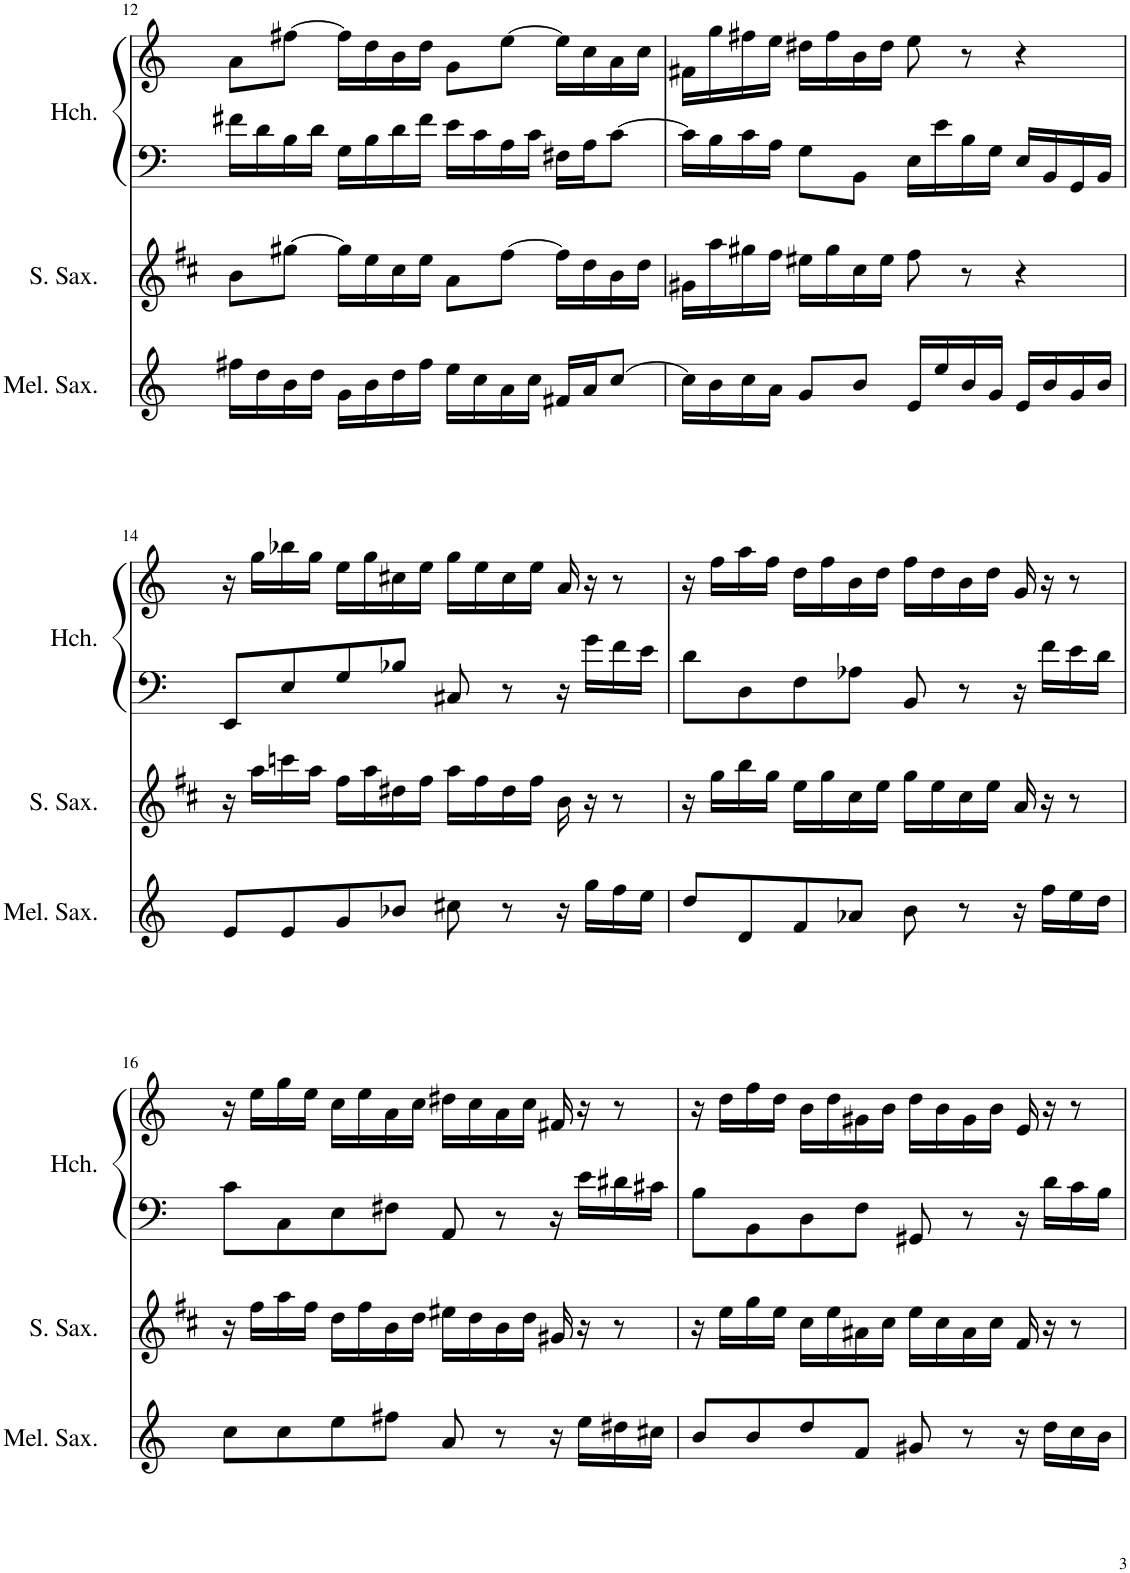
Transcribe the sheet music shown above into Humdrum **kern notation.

**kern	**kern	**kern	**kern
*part3	*part2	*part1	*part1
*staff4	*staff3	*staff2	*staff1
*I"Melody Saxophone	*I"Soprano Saxophone	*I"Harpsichord	*
*I'Mel. Sax.	*I'S. Sax.	*I'Hch.	*
!!LO:PB:g=z
*clefG2	*clefG2	*clefF4	*clefG2
*Trd7c12	*Trd1c2	*	*
*k[]	*k[f#c#]	*k[]	*k[]
*M4/4	*M4/4	*M4/4	*M4/4
*met(c)	*met(c)	*met(c)	*met(c)
=12	=12	=12	=12
16ff#X\LL	8b\L	16f#X\LL	8a\L
16dd\	.	16d\	.
16b\	[8gg#X\J	16B\	[8ff#X\J
16dd\JJ	.	16d\JJ	.
16g\LL	16gg#\LL]	16G\LL	16ff#\LL]
16b\	16ee\	16B\	16dd\
16dd\	16cc#\	16d\	16b\
16ff#\JJ	16ee\JJ	16f#\JJ	16dd\JJ
16ee\LL	8a\L	16e\LL	8g\L
16cc\	.	16c\	.
16a\	[8ff#\J	16A\	[8ee\J
16cc\JJ	.	16c\JJ	.
16f#X/LL	16ff#\LL]	16F#X\LL	16ee\LL]
16a/J	16dd\	16A\J	16cc\
[8cc/J	16b\	[8c\J	16a\
.	16dd\JJ	.	16cc\JJ
=13	=13	=13	=13
16cc\LL]	16g#X\LL	16c\LL]	16f#X\LL
16b\	16aa\	16B\	16gg\
16cc\	16gg#X\	16c\	16ff#X\
16a\JJ	16ff#\JJ	16A\JJ	16ee\JJ
8g/L	16ee#X\LL	8G\L	16dd#X\LL
.	16gg#\	.	16ff#\
8b/J	16cc#\	8BB\J	16b\
.	16ee#\JJ	.	16dd#\JJ
16e/LL	8ff#\	16E\LL	8ee\
16ee/	.	16e\	.
16b/	8r	16B\	8r
16g/JJ	.	16G\JJ	.
16e/LL	4r	16E/LL	4r
16b/	.	16BB/	.
16g/	.	16GG/	.
16b/JJ	.	16BB/JJ	.
!!LO:LB:g=z
=14	=14	=14	=14
8e/L	16r	8EE/L	16r
.	16aa\LL	.	16gg\LL
8e/	16cccn\	8E/	16bb-X\
.	16aa\JJ	.	16gg\JJ
8g/	16ff#\LL	8G/	16ee\LL
.	16aa\	.	16gg\
8b-X/J	16dd#X\	8B-X/J	16cc#X\
.	16ff#\JJ	.	16ee\JJ
8cc#X\	16aa\LL	8C#X/	16gg\LL
.	16ff#\	.	16ee\
8r	16dd#\	8r	16cc#\
.	16ff#\JJ	.	16ee\JJ
16r	16b\	16r	16a/
16gg\LL	16r	16g\LL	16r
16ff\	8r	16f\	8r
16ee\JJ	.	16e\JJ	.
=15	=15	=15	=15
8dd/L	16r	8d\L	16r
.	16gg\LL	.	16ff\LL
8d/	16bb\	8D\	16aa\
.	16gg\JJ	.	16ff\JJ
8f/	16ee\LL	8F\	16dd\LL
.	16gg\	.	16ff\
8a-X/J	16cc#\	8A-X\J	16b\
.	16ee\JJ	.	16dd\JJ
8b\	16gg\LL	8BB/	16ff\LL
.	16ee\	.	16dd\
8r	16cc#\	8r	16b\
.	16ee\JJ	.	16dd\JJ
16r	16a/	16r	16g/
16ff\LL	16r	16f\LL	16r
16ee\	8r	16e\	8r
16dd\JJ	.	16d\JJ	.
!!LO:LB:g=z
=16	=16	=16	=16
8cc\L	16r	8c\L	16r
.	16ff#\LL	.	16ee\LL
8cc\	16aa\	8C\	16gg\
.	16ff#\JJ	.	16ee\JJ
8ee\	16dd\LL	8E\	16cc\LL
.	16ff#\	.	16ee\
8ff#X\J	16b\	8F#X\J	16a\
.	16dd\JJ	.	16cc\JJ
8a/	16ee#X\LL	8AA/	16dd#X\LL
.	16dd\	.	16cc\
8r	16b\	8r	16a\
.	16dd\JJ	.	16cc\JJ
16r	16g#X/	16r	16f#X/
16ee\LL	16r	16e\LL	16r
16dd#X\	8r	16d#X\	8r
16cc#X\JJ	.	16c#X\JJ	.
=17	=17	=17	=17
8b/L	16r	8B\L	16r
.	16ee\LL	.	16dd\LL
8b/	16gg\	8BB\	16ff\
.	16ee\JJ	.	16dd\JJ
8dd/	16cc#\LL	8D\	16b\LL
.	16ee\	.	16dd\
8f/J	16a#X\	8F\J	16g#X\
.	16cc#\JJ	.	16b\JJ
8g#X/	16ee\LL	8GG#X/	16dd\LL
.	16cc#\	.	16b\
8r	16a#\	8r	16g#\
.	16cc#\JJ	.	16b\JJ
16r	16f#/	16r	16e/
16dd\LL	16r	16d\LL	16r
16cc\	8r	16c\	8r
16b\JJ	.	16B\JJ	.
=	=	=	=
*-	*-	*-	*-
